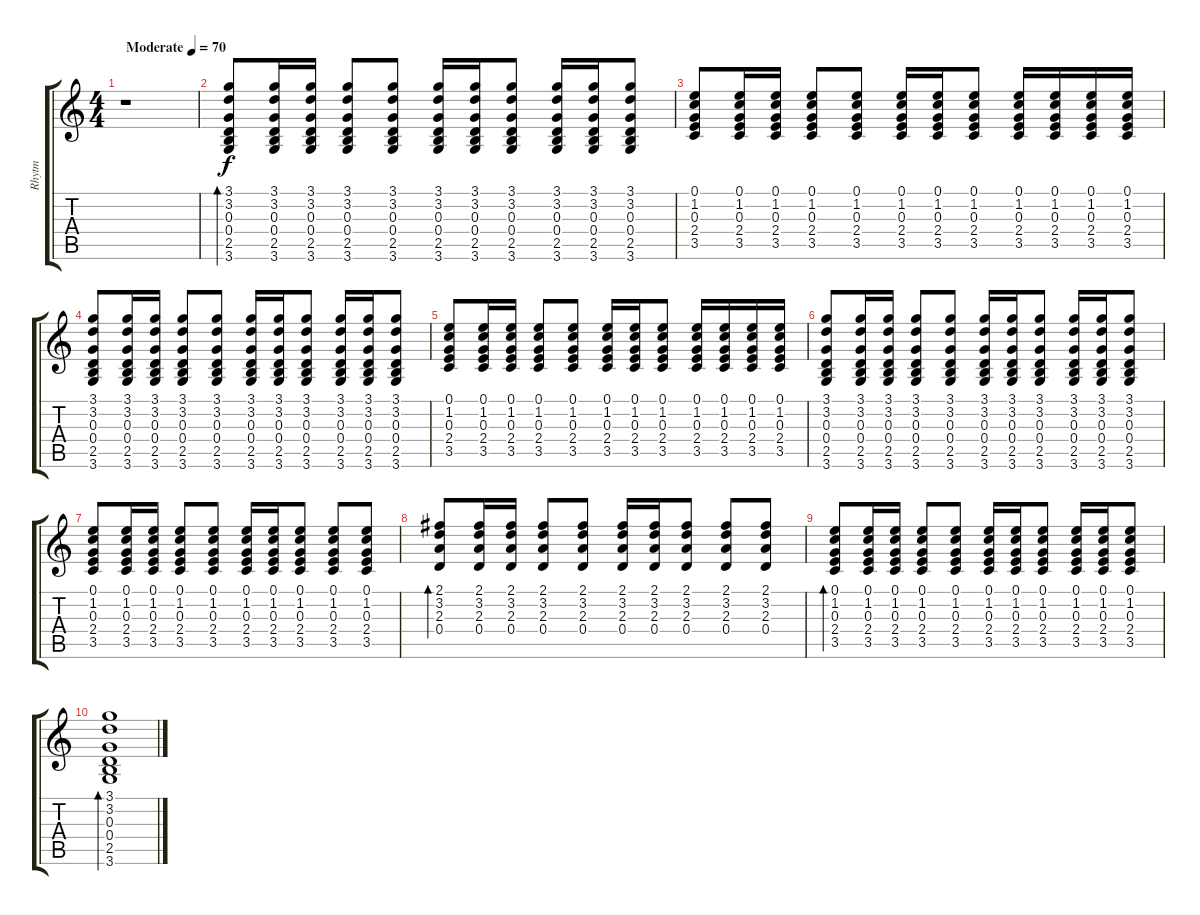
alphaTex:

\track ("Rhytm" "Rhytm") {instrument acousticguitarsteel}
\staff {score tabs}
\tuning (E4 B3 G3 D3 A2 E2) {hide}
\ts (4 4)
\tempo (70 "Moderate")
\clef g2
\ks c
r.1{dy f instrument acousticguitarsteel} |
(3.1 3.2 0.3 0.4 2.5 3.6).8{bd 120} (3.1 3.2 0.3 0.4 2.5 3.6).16 (3.1 3.2 0.3 0.4 2.5 3.6).16 (3.1 3.2 0.3 0.4 2.5 3.6).8 (3.1 3.2 0.3 0.4 2.5 3.6).8 (3.1 3.2 0.3 0.4 2.5 3.6).16 (3.1 3.2 0.3 0.4 2.5 3.6).16 (3.1 3.2 0.3 0.4 2.5 3.6).8 (3.1 3.2 0.3 0.4 2.5 3.6).16 (3.1 3.2 0.3 0.4 2.5 3.6).16 (3.1 3.2 0.3 0.4 2.5 3.6).8 |
(0.1 1.2 0.3 2.4 3.5).8 (0.1 1.2 0.3 2.4 3.5).16 (0.1 1.2 0.3 2.4 3.5).16 (0.1 1.2 0.3 2.4 3.5).8 (0.1 1.2 0.3 2.4 3.5).8 (0.1 1.2 0.3 2.4 3.5).16 (0.1 1.2 0.3 2.4 3.5).16 (0.1 1.2 0.3 2.4 3.5).8 (0.1 1.2 0.3 2.4 3.5).16 (0.1 1.2 0.3 2.4 3.5).16 (0.1 1.2 0.3 2.4 3.5).16 (0.1 1.2 0.3 2.4 3.5).16 |
(3.1 3.2 0.3 0.4 2.5 3.6).8 (3.1 3.2 0.3 0.4 2.5 3.6).16 (3.1 3.2 0.3 0.4 2.5 3.6).16 (3.1 3.2 0.3 0.4 2.5 3.6).8 (3.1 3.2 0.3 0.4 2.5 3.6).8 (3.1 3.2 0.3 0.4 2.5 3.6).16 (3.1 3.2 0.3 0.4 2.5 3.6).16 (3.1 3.2 0.3 0.4 2.5 3.6).8 (3.1 3.2 0.3 0.4 2.5 3.6).16 (3.1 3.2 0.3 0.4 2.5 3.6).16 (3.1 3.2 0.3 0.4 2.5 3.6).8 |
(0.1 1.2 0.3 2.4 3.5).8 (0.1 1.2 0.3 2.4 3.5).16 (0.1 1.2 0.3 2.4 3.5).16 (0.1 1.2 0.3 2.4 3.5).8 (0.1 1.2 0.3 2.4 3.5).8 (0.1 1.2 0.3 2.4 3.5).16 (0.1 1.2 0.3 2.4 3.5).16 (0.1 1.2 0.3 2.4 3.5).8 (0.1 1.2 0.3 2.4 3.5).16 (0.1 1.2 0.3 2.4 3.5).16 (0.1 1.2 0.3 2.4 3.5).16 (0.1 1.2 0.3 2.4 3.5).16 |
(3.1 3.2 0.3 0.4 2.5 3.6).8 (3.1 3.2 0.3 0.4 2.5 3.6).16 (3.1 3.2 0.3 0.4 2.5 3.6).16 (3.1 3.2 0.3 0.4 2.5 3.6).8 (3.1 3.2 0.3 0.4 2.5 3.6).8 (3.1 3.2 0.3 0.4 2.5 3.6).16 (3.1 3.2 0.3 0.4 2.5 3.6).16 (3.1 3.2 0.3 0.4 2.5 3.6).8 (3.1 3.2 0.3 0.4 2.5 3.6).16 (3.1 3.2 0.3 0.4 2.5 3.6).16 (3.1 3.2 0.3 0.4 2.5 3.6).8 |
(0.1 1.2 0.3 2.4 3.5).8 (0.1 1.2 0.3 2.4 3.5).16 (0.1 1.2 0.3 2.4 3.5).16 (0.1 1.2 0.3 2.4 3.5).8 (0.1 1.2 0.3 2.4 3.5).8 (0.1 1.2 0.3 2.4 3.5).16 (0.1 1.2 0.3 2.4 3.5).16 (0.1 1.2 0.3 2.4 3.5).8 (0.1 1.2 0.3 2.4 3.5).8 (0.1 1.2 0.3 2.4 3.5).8 |
(2.1 3.2 2.3 0.4).8{bd 120} (2.1 3.2 2.3 0.4).16 (2.1 3.2 2.3 0.4).16 (2.1 3.2 2.3 0.4).8 (2.1 3.2 2.3 0.4).8 (2.1 3.2 2.3 0.4).16 (2.1 3.2 2.3 0.4).16 (2.1 3.2 2.3 0.4).8 (2.1 3.2 2.3 0.4).8 (2.1 3.2 2.3 0.4).8 |
(0.1 1.2 0.3 2.4 3.5).8{bd 60} (0.1 1.2 0.3 2.4 3.5).16 (0.1 1.2 0.3 2.4 3.5).16 (0.1 1.2 0.3 2.4 3.5).8 (0.1 1.2 0.3 2.4 3.5).8 (0.1 1.2 0.3 2.4 3.5).16 (0.1 1.2 0.3 2.4 3.5).16 (0.1 1.2 0.3 2.4 3.5).8 (0.1 1.2 0.3 2.4 3.5).16 (0.1 1.2 0.3 2.4 3.5).16 (0.1 1.2 0.3 2.4 3.5).8 |
(3.1 3.2 0.3 0.4 2.5 3.6).1{bd 120}
